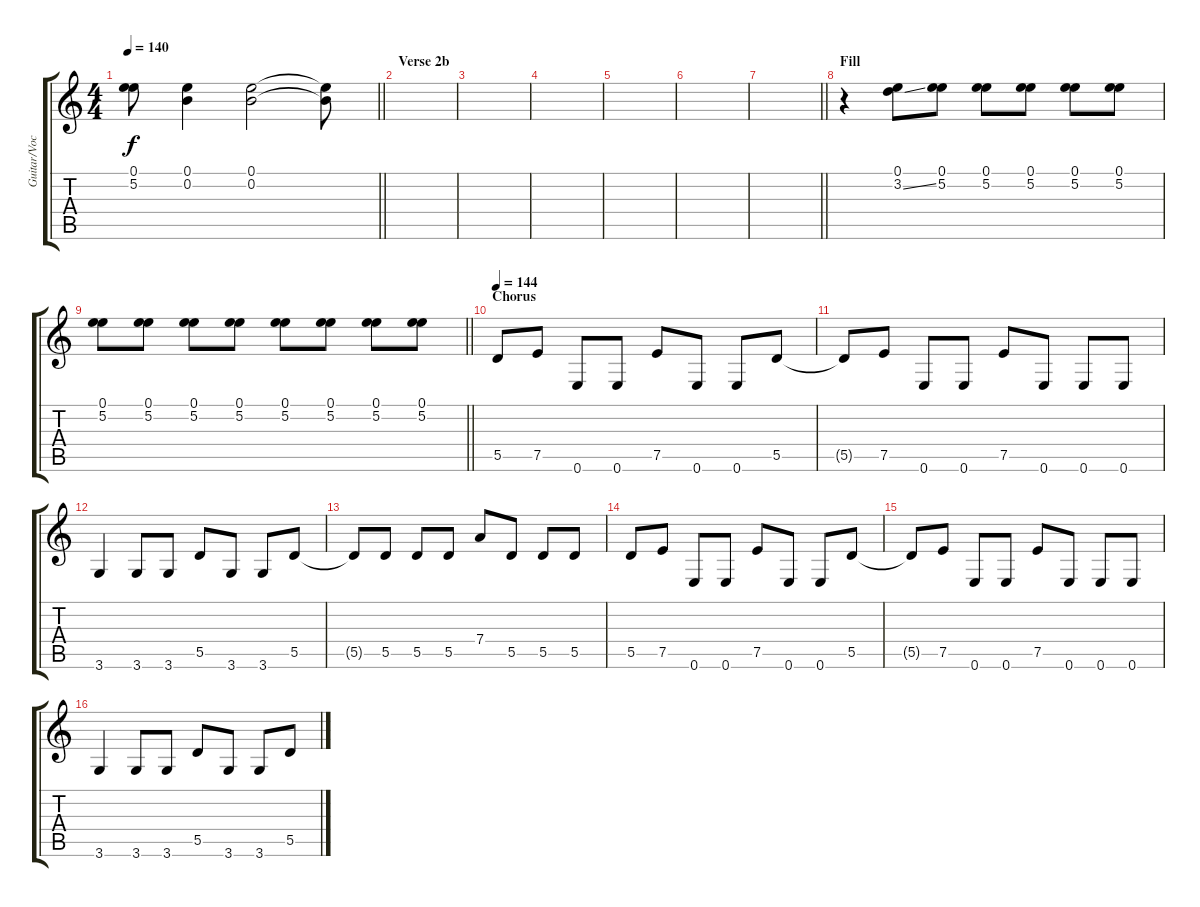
\track ("Guitar/Vocals - Dexter Holland" "Guitar/Voc") {instrument electricguitarjazz}
\staff {score tabs}
\tuning (E4 B3 G3 D3 A2 E2) {hide}
\ts (4 4)
\tempo 140
\clef g2
\barLineRight lightlight
\ks c
(0.1 5.2).8{dy f} (0.1 0.2).4 (0.1 0.2).2 (0.1{t} 0.2{t}).8 |
\section ("" "Verse 2b")
|
|
|
|
|
\barLineRight lightlight
|
\section ("" "Fill")
r.4 (0.1 3.2{ss}).8 (0.1 5.2).8 (0.1 5.2).8 (0.1 5.2).8 (0.1 5.2).8 (0.1 5.2).8 |
\barLineRight lightlight
(0.1 5.2).8 (0.1 5.2).8 (0.1 5.2).8 (0.1 5.2).8 (0.1 5.2).8 (0.1 5.2).8 (0.1 5.2).8 (0.1 5.2).8 |
\section ("" "Chorus")
\tempo 144
5.5.8 7.5.8 0.6.8 0.6.8 7.5.8 0.6.8 0.6.8 5.5.8 |
5.5{t}.8 7.5.8 0.6.8 0.6.8 7.5.8 0.6.8 0.6.8 0.6.8 |
3.6.4 3.6.8 3.6.8 5.5.8 3.6.8 3.6.8 5.5.8 |
5.5{t}.8 5.5.8 5.5.8 5.5.8 7.4.8 5.5.8 5.5.8 5.5.8 |
5.5.8 7.5.8 0.6.8 0.6.8 7.5.8 0.6.8 0.6.8 5.5.8 |
5.5{t}.8 7.5.8 0.6.8 0.6.8 7.5.8 0.6.8 0.6.8 0.6.8 |
3.6.4 3.6.8 3.6.8 5.5.8 3.6.8 3.6.8 5.5.8
